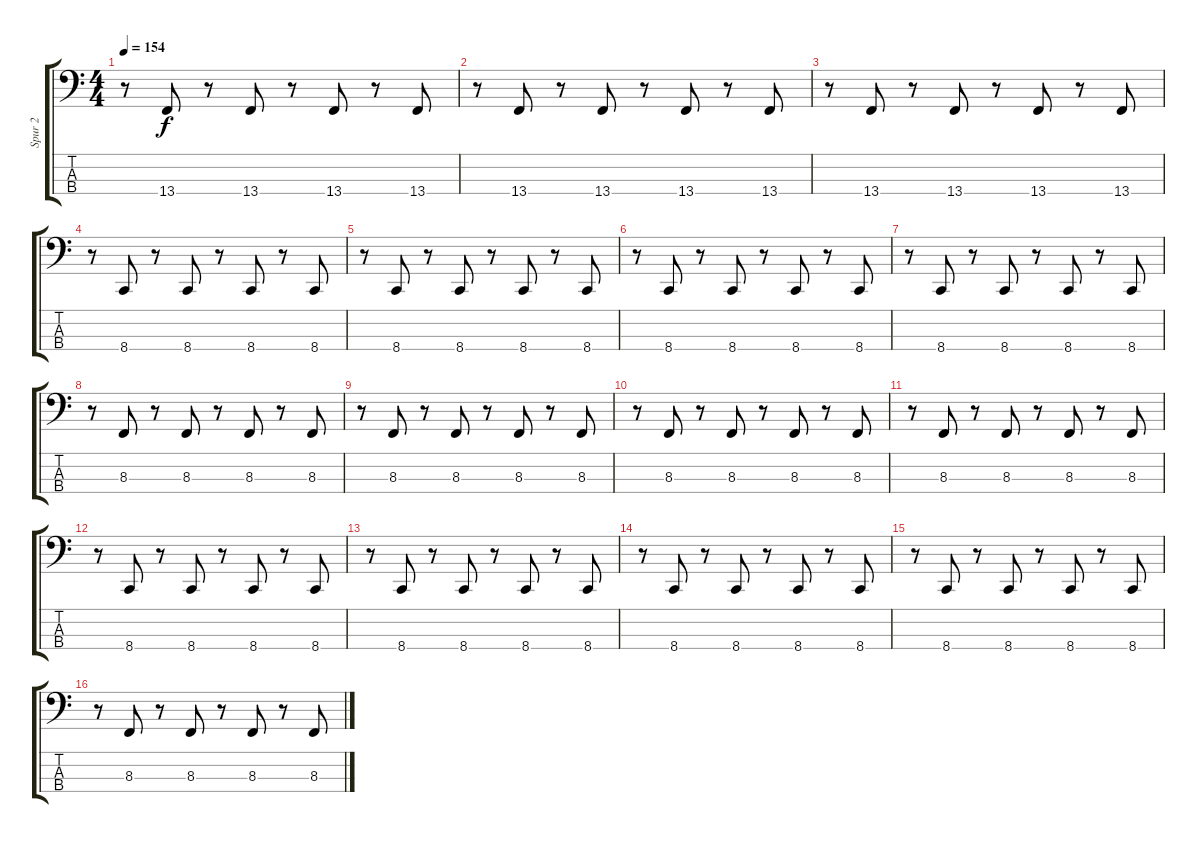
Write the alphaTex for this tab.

\track ("Spur 2" "Spur 2") {instrument acousticgrandpiano}
\staff {score tabs}
\tuning (G2 D2 A1 E1) {hide}
\ts (4 4)
\tempo 154
\clef f4
\ks c
r.8{dy f} 13.4.8 r.8 13.4.8 r.8 13.4.8 r.8 13.4.8 |
r.8 13.4.8 r.8 13.4.8 r.8 13.4.8 r.8 13.4.8 |
r.8 13.4.8 r.8 13.4.8 r.8 13.4.8 r.8 13.4.8 |
r.8 8.4.8 r.8 8.4.8 r.8 8.4.8 r.8 8.4.8 |
r.8 8.4.8 r.8 8.4.8 r.8 8.4.8 r.8 8.4.8 |
r.8 8.4.8 r.8 8.4.8 r.8 8.4.8 r.8 8.4.8 |
r.8 8.4.8 r.8 8.4.8 r.8 8.4.8 r.8 8.4.8 |
r.8 8.3.8 r.8 8.3.8 r.8 8.3.8 r.8 8.3.8 |
r.8 8.3.8 r.8 8.3.8 r.8 8.3.8 r.8 8.3.8 |
r.8 8.3.8 r.8 8.3.8 r.8 8.3.8 r.8 8.3.8 |
r.8 8.3.8 r.8 8.3.8 r.8 8.3.8 r.8 8.3.8 |
r.8 8.4.8 r.8 8.4.8 r.8 8.4.8 r.8 8.4.8 |
r.8 8.4.8 r.8 8.4.8 r.8 8.4.8 r.8 8.4.8 |
r.8 8.4.8 r.8 8.4.8 r.8 8.4.8 r.8 8.4.8 |
r.8 8.4.8 r.8 8.4.8 r.8 8.4.8 r.8 8.4.8 |
r.8 8.3.8 r.8 8.3.8 r.8 8.3.8 r.8 8.3.8
